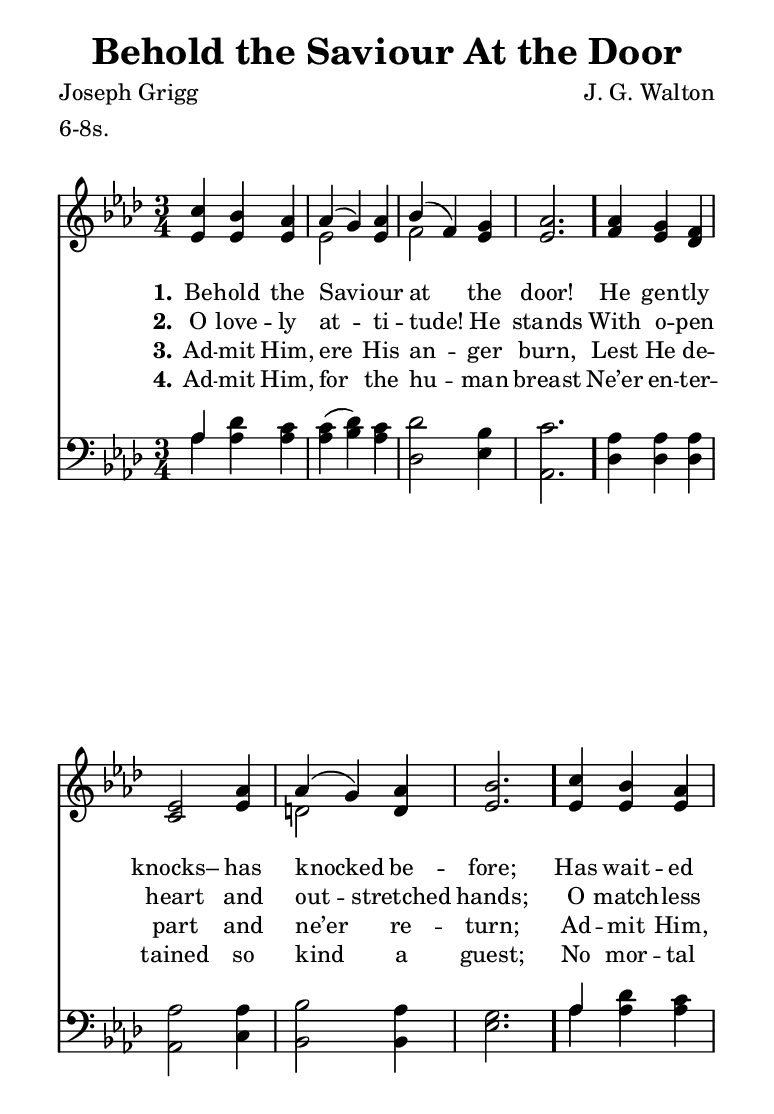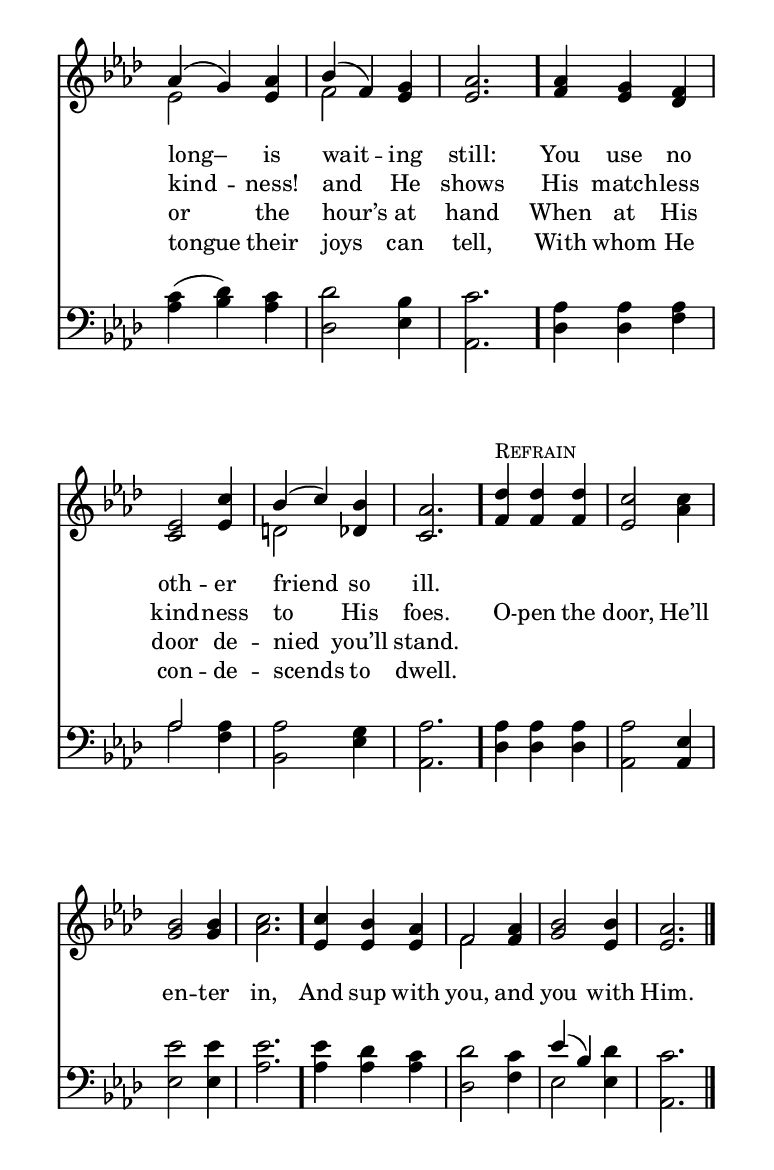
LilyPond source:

\include "common/global.ily"
\paper {
  \include "common/paper.ily"
  system-count = #(cond (is-eogsized 4) (#t #f))
}

\header{
  %gospel
  hymnnumber = "4"
  title = "Behold the Saviour At the Door"
  tunename = "St. Catherine"
  meter = "6-8s."
  poet = "Joseph Grigg"
  composer = "J. G. Walton"
  %copyright = ""
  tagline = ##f
}

patternA = { c4 c4 c4 | c4( c4) c4 | c4( c4) c4 | c2. \break } % Soprano 1
patternB = { c4 c4 c4 | c2      c4 | c4( c4) c4 | c2. \break } % Soprano 2
patternC = { c4 c4 c4 | c2      c4 | c2      c4 | c2. \break } % Alto 1 & Tenor / Bass 2
patternD = { c4 c4 c4 | c2      c4 | c2      c4 | c2. \break } % Alto 2
patternE = { c4 c4 c4 | c4( c4) c4 | c2      c4 | c2. \break } % Tenor / Bass 1

patternR = { c4 c4 c4 | c2      c4 | c2      c4 | c2. \break } % Soprano / Alto / Bass Refrain
patternS = { c4 c4 c4 | c2      c4 | c4( c4) c4 | c2. \break } % Tenor Refrain

global = {
  \include "common/overrides.ily"
  \override Staff.TimeSignature.style = #'numbered \time 3/4
  \once \override Score.MetronomeMark.transparent = ##t
  \tempo 4 = 96
  \key aes \major
  \autoBeamOff
}

notesSoprano = {
\global
\relative c'' {

  \changePitch \patternA { c bes aes   | aes g aes | bes f g   | aes }
  \changePitch \patternB { aes g f     | ees aes   | aes g aes | bes }
  \changePitch \patternA { c bes aes   | aes g aes | bes f g   | aes }
  \changePitch \patternB { aes g f     | ees c'    | bes c bes | aes }

  << s^\markup { \small \caps "Refrain" }
  \changePitch \patternR { des des des | c c       | bes bes   | c   } >>
  \changePitch \patternR { c bes aes   | f aes     | bes bes   | aes }
  \bar "|."

}
}

notesAlto = {
\global
\relative e' {

  \changePitch \patternC { ees ees ees | ees ees | f ees | ees }
  \changePitch \patternD { f ees des   | c ees   | d d   | ees }
  \changePitch \patternC { ees ees ees | ees ees | f ees | ees }
  \changePitch \patternD { f ees des   | c ees   | d des | c   }

  \changePitch \patternR { f f f       | ees aes | g g   | aes }
  \changePitch \patternR { ees ees ees | f f     | g ees | ees }

}
}

notesTenor = {
\global
\relative a {

  \changePitch \patternE { aes des c   | c des c | des bes     | c   }
  \changePitch \patternC { aes aes aes | aes aes | bes aes     | g   }
  \changePitch \patternE { aes des c   | c des c | des bes     | c   }
  \changePitch \patternC { aes aes aes | aes aes | aes g       | aes }

  \changePitch \patternR { aes aes aes | aes ees | ees' ees    | ees }
  \changePitch \patternS { ees des c   | des c   | ees bes des | c   }

}
}

notesBass = {
\global
\relative f {

  \changePitch \patternE { aes aes aes | aes bes aes | des, ees | aes, }
  \changePitch \patternC { des des des | aes c       | bes bes  | ees  }
  \changePitch \patternE { aes aes aes | aes bes aes | des, ees | aes, }
  \changePitch \patternC { des des f   | aes f       | bes, ees | aes, }

  \changePitch \patternR { des des des | aes aes     | ees' ees | aes  }
  \changePitch \patternR { aes aes aes | des, f      | ees ees  | aes, }

}
}

Refrain = \lyricmode {

  O -- pen the door, He’ll en -- ter in, \bar "."
  And sup with you, and you with Him. \bar "."

}

wordsA = \lyricmode {
\set stanza = "1."

  Be -- hold the Sav -- iour at the door! \bar "."
  He gen -- tly knocks– has knocked be -- fore; \bar "."
  Has wait -- ed long– is wait -- ing still: \bar "."
  You use no oth -- er friend so ill. \bar "."

}

wordsB = \lyricmode {
\set stanza = "2."

  O love -- ly at -- ti -- tude! He stands
  With o -- pen heart and out -- stretched hands;
  O match -- less kind -- ness! and He shows
  His match -- less kind -- ness to His foes.
  \Refrain
}

wordsC = \lyricmode {
\set stanza = "3."

  Ad -- mit Him, ere His an -- ger burn,
  Lest He de -- part and ne’er re -- turn;
  Ad -- mit Him, or the hour’s at hand
  When at His door de -- nied you’ll stand.

}

wordsD = \lyricmode {
\set stanza = "4."

  Ad -- mit Him, for the hu -- man breast
  Ne’er en -- ter -- tained so kind a guest;
  No mor -- tal tongue their joys can tell,
  With whom He con -- de -- scends to dwell.

}


\score {
  \context ChoirStaff <<
    \context Staff = upper <<
      \set Staff.autoBeaming = ##f
      \set ChoirStaff.systemStartDelimiter = #'SystemStartBar
      \set ChoirStaff.printPartCombineTexts = ##f
      \partcombine #'(2 . 9) \notesSoprano \notesAlto
      \context NullVoice = sopranos { \voiceOne << \notesSoprano >> }
      \context NullVoice = altos { \voiceTwo << \notesAlto >> }
      \context Lyrics = one   \lyricsto sopranos \wordsA
      \context Lyrics = two   \lyricsto sopranos \wordsB
      \context Lyrics = three \lyricsto sopranos \wordsC
      \context Lyrics = four  \lyricsto sopranos \wordsD
    >>
    \context Staff = men <<
      \set Staff.autoBeaming = ##f
      \clef bass
      \set ChoirStaff.printPartCombineTexts = ##f
      \partcombine #'(2 . 9) \notesTenor \notesBass
      \context NullVoice = tenors { \voiceOne << \notesTenor >> }
      \context NullVoice = basses { \voiceTwo << \notesBass >> }
    >>
  >>
  \layout {
    \include "common/layout.ily"
  }
  \midi{
    \include "common/midi.ily"
  }
}

\version "2.19.49"  % necessary for upgrading to future LilyPond versions.

% vi:set et ts=2 sw=2 ai nocindent syntax=lilypond:
